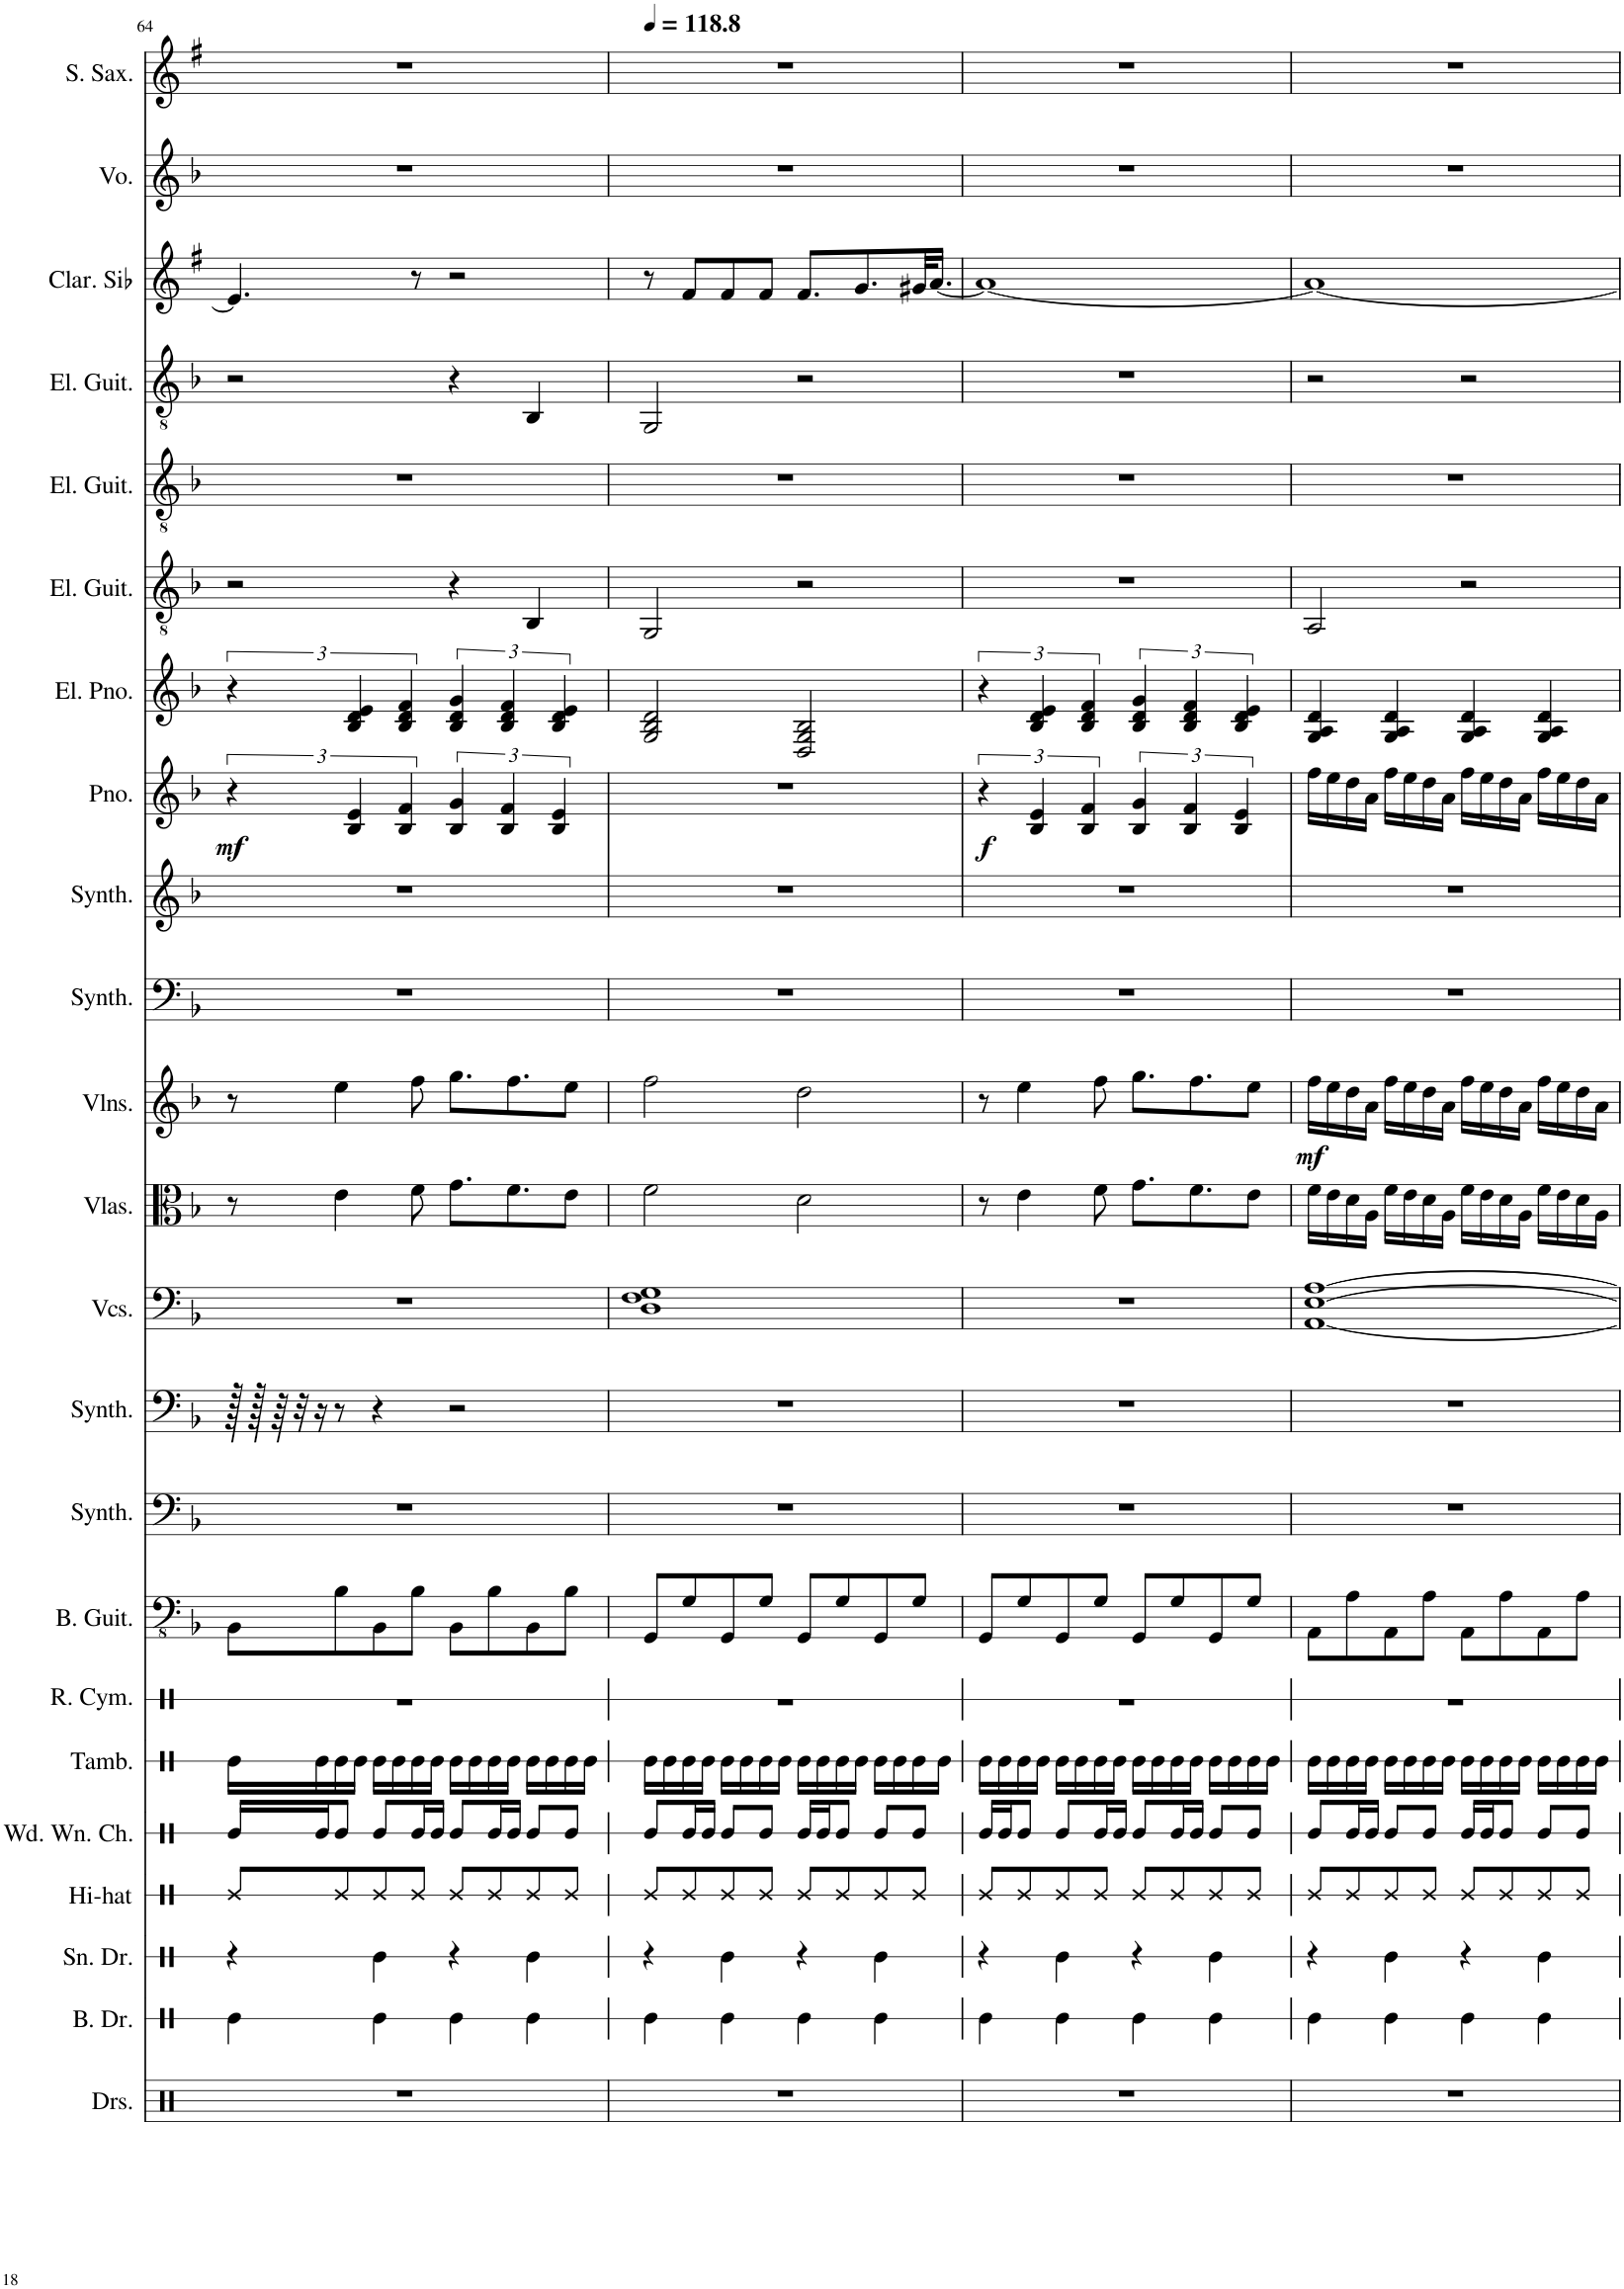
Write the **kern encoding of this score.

**kern	**kern	**kern	**kern	**kern	**kern	**kern	**kern	**kern	**kern	**kern	**kern	**kern	**dynam	**kern	**kern	**kern	**dynam	**kern	**kern	**kern	**kern	**kern	**kern	**kern
*part23	*part22	*part21	*part20	*part19	*part18	*part17	*part16	*part15	*part14	*part13	*part12	*part11	*part11	*part10	*part9	*part8	*part8	*part7	*part6	*part5	*part4	*part3	*part2	*part1
*staff23	*staff22	*staff21	*staff20	*staff19	*staff18	*staff17	*staff16	*staff15	*staff14	*staff13	*staff12	*staff11	*staff11	*staff10	*staff9	*staff8	*staff8	*staff7	*staff6	*staff5	*staff4	*staff3	*staff2	*staff1
*I"Drumset	*I"Bass Drum	*I"Snare Drum	*I"Hi-hat	*I"Wooden Wind Chimes	*I"Tambourine	*I"Ride Cymbal	*I"Bass Guitar	*I"Brass Synthesizer	*I"Brass Synthesizer	*I"Violoncellos	*I"Violas	*I"Violins	*	*I"Sweep Synthesizer	*I"Sci-fi Synthesizer	*I"Piano	*	*I"Electric Piano	*I"Electric Guitar	*I"Electric Guitar	*I"Electric Guitar	*I"Clarinette en Sib	*I"Voice	*I"Soprano Saxophone
*I'Drs.	*I'B. Dr.	*I'Sn. Dr.	*I'Hi-hat	*I'Wd. Wn. Ch.	*I'Tamb.	*I'R. Cym.	*I'B. Guit.	*I'Synth.	*I'Synth.	*I'Vcs.	*I'Vlas.	*I'Vlns.	*	*I'Synth.	*I'Synth.	*I'Pno.	*	*I'El. Pno.	*I'El. Guit.	*I'El. Guit.	*I'El. Guit.	*I'Clar. Sib	*I'Vo.	*I'S. Sax.
!!LO:PB:g=z
*clefX	*clefX	*clefX	*clefX	*clefX	*clefX	*clefX	*clefFv4	*clefF4	*clefF4	*clefF4	*clefC3	*clefG2	*	*clefF4	*clefG2	*clefG2	*	*clefG2	*clefGv2	*clefGv2	*clefGv2	*clefG2	*clefG2	*clefG2
*	*	*	*	*	*	*	*	*	*	*	*	*	*	*	*	*	*	*	*	*	*	*Trd1c2	*	*Trd1c2
*k[]	*k[]	*k[]	*k[]	*k[]	*k[]	*k[]	*k[b-]	*k[b-]	*k[b-]	*k[b-]	*k[b-]	*k[b-]	*	*k[b-]	*k[b-]	*k[b-]	*	*k[b-]	*k[b-]	*k[b-]	*k[b-]	*k[f#]	*k[b-]	*k[f#]
*M4/4	*M4/4	*M4/4	*M4/4	*M4/4	*M4/4	*M4/4	*M4/4	*M4/4	*M4/4	*M4/4	*M4/4	*M4/4	*	*M4/4	*M4/4	*M4/4	*	*M4/4	*M4/4	*M4/4	*M4/4	*M4/4	*M4/4	*M4/4
=64	=64	=64	=64	=64	=64	=64	=64	=64	=64	=64	=64	=64	=64	=64	=64	=64	=64	=64	=64	=64	=64	=64	=64	=64
!	!	!	!	!	!	!	!	!	!	!	!	!	!	!	!	!	!LO:DY:b	!	!	!	!	!	!	!
1r	4Re\	4r	8Re/L	16Re/LL	16Re\LL	1r	8BBB-\L	1r	128r	1r	8r	8r	.	1r	1r	6r	mf	6r	2r	1r	2r	4.e-/]	1r	1r
.	.	.	.	.	.	.	.	.	128r	.	.	.	.	.	.	.	.	.	.	.	.	.	.	.
.	.	.	.	.	.	.	.	.	64r	.	.	.	.	.	.	.	.	.	.	.	.	.	.	.
.	.	.	.	.	.	.	.	.	32r	.	.	.	.	.	.	.	.	.	.	.	.	.	.	.
.	.	.	.	16Re/J	16Re\	.	.	.	16r	.	.	.	.	.	.	.	.	.	.	.	.	.	.	.
.	.	.	8Re/	8Re/J	16Re\	.	8BB-\	.	8r	.	4e\	4ee\	.	.	.	.	.	.	.	.	.	.	.	.
.	.	.	.	.	.	.	.	.	.	.	.	.	.	.	.	6B-/ 6e/	.	6B-/ 6d/ 6e/	.	.	.	.	.	.
.	.	.	.	.	16Re\JJ	.	.	.	.	.	.	.	.	.	.	.	.	.	.	.	.	.	.	.
.	4Re\	4Re\	8Re/	8Re/L	16Re\LL	.	8BBB-\	.	4r	.	.	.	.	.	.	.	.	.	.	.	.	.	.	.
.	.	.	.	.	16Re\	.	.	.	.	.	.	.	.	.	.	.	.	.	.	.	.	.	.	.
.	.	.	.	.	.	.	.	.	.	.	.	.	.	.	.	6B-/ 6f/	.	6B-/ 6d/ 6f/	.	.	.	.	.	.
.	.	.	8Re/J	16Re/L	16Re\	.	8BB-\J	.	.	.	8f\	8ff\	.	.	.	.	.	.	.	.	.	8r	.	.
.	.	.	.	16Re/JJ	16Re\JJ	.	.	.	.	.	.	.	.	.	.	.	.	.	.	.	.	.	.	.
.	4Re\	4r	8Re/L	8Re/L	16Re\LL	.	8BBB-\L	.	2r	.	8.g\L	8.gg\L	.	.	.	6B-/ 6g/	.	6B-/ 6d/ 6g/	4r	.	4r	2r	.	.
.	.	.	.	.	16Re\	.	.	.	.	.	.	.	.	.	.	.	.	.	.	.	.	.	.	.
.	.	.	8Re/	16Re/L	16Re\	.	8BB-\	.	.	.	.	.	.	.	.	.	.	.	.	.	.	.	.	.
.	.	.	.	.	.	.	.	.	.	.	.	.	.	.	.	6B-/ 6f/	.	6B-/ 6d/ 6f/	.	.	.	.	.	.
.	.	.	.	16Re/JJ	16Re\JJ	.	.	.	.	.	8.f\	8.ff\	.	.	.	.	.	.	.	.	.	.	.	.
.	4Re\	4Re\	8Re/	8Re/L	16Re\LL	.	8BBB-\	.	.	.	.	.	.	.	.	.	.	.	4BB-/	.	4BB-/	.	.	.
.	.	.	.	.	16Re\	.	.	.	.	.	.	.	.	.	.	.	.	.	.	.	.	.	.	.
.	.	.	.	.	.	.	.	.	.	.	.	.	.	.	.	6B-/ 6e/	.	6B-/ 6d/ 6e/	.	.	.	.	.	.
.	.	.	8Re/J	8Re/J	16Re\	.	8BB-\J	.	.	.	8e\J	8ee\J	.	.	.	.	.	.	.	.	.	.	.	.
.	.	.	.	.	16Re\JJ	.	.	.	.	.	.	.	.	.	.	.	.	.	.	.	.	.	.	.
=65	=65	=65	=65	=65	=65	=65	=65	=65	=65	=65	=65	=65	=65	=65	=65	=65	=65	=65	=65	=65	=65	=65	=65	=65
*	*	*	*	*	*	*	*	*	*	*	*	*	*	*	*	*	*	*	*	*	*	*	*	*MM119
1r	4Re\	4r	8Re/L	8Re/L	16Re\LL	1r	8GGG/L	1r	1r	1D 1F 1G	2f\	2ff\	.	1r	1r	1r	.	2G/ 2B-/ 2d/	2GG/	1r	2GG/	8r	1r	1r
.	.	.	.	.	16Re\	.	.	.	.	.	.	.	.	.	.	.	.	.	.	.	.	.	.	.
.	.	.	8Re/	16Re/L	16Re\	.	8GG/	.	.	.	.	.	.	.	.	.	.	.	.	.	.	8f#/L	.	.
.	.	.	.	16Re/JJ	16Re\JJ	.	.	.	.	.	.	.	.	.	.	.	.	.	.	.	.	.	.	.
.	4Re\	4Re\	8Re/	8Re/L	16Re\LL	.	8GGG/	.	.	.	.	.	.	.	.	.	.	.	.	.	.	8f#/	.	.
.	.	.	.	.	16Re\	.	.	.	.	.	.	.	.	.	.	.	.	.	.	.	.	.	.	.
.	.	.	8Re/J	8Re/J	16Re\	.	8GG/J	.	.	.	.	.	.	.	.	.	.	.	.	.	.	8f#/J	.	.
.	.	.	.	.	16Re\JJ	.	.	.	.	.	.	.	.	.	.	.	.	.	.	.	.	.	.	.
.	4Re\	4r	8Re/L	16Re/LL	16Re\LL	.	8GGG/L	.	.	.	2d\	2dd\	.	.	.	.	.	2D/ 2G/ 2B-/	2r	.	2r	8.f#/L	.	.
.	.	.	.	16Re/J	16Re\	.	.	.	.	.	.	.	.	.	.	.	.	.	.	.	.	.	.	.
.	.	.	8Re/	8Re/J	16Re\	.	8GG/	.	.	.	.	.	.	.	.	.	.	.	.	.	.	.	.	.
.	.	.	.	.	16Re\JJ	.	.	.	.	.	.	.	.	.	.	.	.	.	.	.	.	8.g/	.	.
.	4Re\	4Re\	8Re/	8Re/L	16Re\LL	.	8GGG/	.	.	.	.	.	.	.	.	.	.	.	.	.	.	.	.	.
.	.	.	.	.	16Re\	.	.	.	.	.	.	.	.	.	.	.	.	.	.	.	.	.	.	.
.	.	.	8Re/J	8Re/J	16Re\	.	8GG/J	.	.	.	.	.	.	.	.	.	.	.	.	.	.	32g#X/KL	.	.
.	.	.	.	.	.	.	.	.	.	.	.	.	.	.	.	.	.	.	.	.	.	[16.a/JJ	.	.
.	.	.	.	.	16Re\JJ	.	.	.	.	.	.	.	.	.	.	.	.	.	.	.	.	.	.	.
=66	=66	=66	=66	=66	=66	=66	=66	=66	=66	=66	=66	=66	=66	=66	=66	=66	=66	=66	=66	=66	=66	=66	=66	=66
!	!	!	!	!	!	!	!	!	!	!	!	!	!	!	!	!	!LO:DY:b	!	!	!	!	!	!	!
1r	4Re\	4r	8Re/L	16Re/LL	16Re\LL	1r	8GGG/L	1r	1r	1r	8r	8r	.	1r	1r	6r	f	6r	1r	1r	1r	1a_	1r	1r
.	.	.	.	16Re/J	16Re\	.	.	.	.	.	.	.	.	.	.	.	.	.	.	.	.	.	.	.
.	.	.	8Re/	8Re/J	16Re\	.	8GG/	.	.	.	4e\	4ee\	.	.	.	.	.	.	.	.	.	.	.	.
.	.	.	.	.	.	.	.	.	.	.	.	.	.	.	.	6B-/ 6e/	.	6B-/ 6d/ 6e/	.	.	.	.	.	.
.	.	.	.	.	16Re\JJ	.	.	.	.	.	.	.	.	.	.	.	.	.	.	.	.	.	.	.
.	4Re\	4Re\	8Re/	8Re/L	16Re\LL	.	8GGG/	.	.	.	.	.	.	.	.	.	.	.	.	.	.	.	.	.
.	.	.	.	.	16Re\	.	.	.	.	.	.	.	.	.	.	.	.	.	.	.	.	.	.	.
.	.	.	.	.	.	.	.	.	.	.	.	.	.	.	.	6B-/ 6f/	.	6B-/ 6d/ 6f/	.	.	.	.	.	.
.	.	.	8Re/J	16Re/L	16Re\	.	8GG/J	.	.	.	8f\	8ff\	.	.	.	.	.	.	.	.	.	.	.	.
.	.	.	.	16Re/JJ	16Re\JJ	.	.	.	.	.	.	.	.	.	.	.	.	.	.	.	.	.	.	.
.	4Re\	4r	8Re/L	8Re/L	16Re\LL	.	8GGG/L	.	.	.	8.g\L	8.gg\L	.	.	.	6B-/ 6g/	.	6B-/ 6d/ 6g/	.	.	.	.	.	.
.	.	.	.	.	16Re\	.	.	.	.	.	.	.	.	.	.	.	.	.	.	.	.	.	.	.
.	.	.	8Re/	16Re/L	16Re\	.	8GG/	.	.	.	.	.	.	.	.	.	.	.	.	.	.	.	.	.
.	.	.	.	.	.	.	.	.	.	.	.	.	.	.	.	6B-/ 6f/	.	6B-/ 6d/ 6f/	.	.	.	.	.	.
.	.	.	.	16Re/JJ	16Re\JJ	.	.	.	.	.	8.f\	8.ff\	.	.	.	.	.	.	.	.	.	.	.	.
.	4Re\	4Re\	8Re/	8Re/L	16Re\LL	.	8GGG/	.	.	.	.	.	.	.	.	.	.	.	.	.	.	.	.	.
.	.	.	.	.	16Re\	.	.	.	.	.	.	.	.	.	.	.	.	.	.	.	.	.	.	.
.	.	.	.	.	.	.	.	.	.	.	.	.	.	.	.	6B-/ 6e/	.	6B-/ 6d/ 6e/	.	.	.	.	.	.
.	.	.	8Re/J	8Re/J	16Re\	.	8GG/J	.	.	.	8e\J	8ee\J	.	.	.	.	.	.	.	.	.	.	.	.
.	.	.	.	.	16Re\JJ	.	.	.	.	.	.	.	.	.	.	.	.	.	.	.	.	.	.	.
=67	=67	=67	=67	=67	=67	=67	=67	=67	=67	=67	=67	=67	=67	=67	=67	=67	=67	=67	=67	=67	=67	=67	=67	=67
!	!	!	!	!	!	!	!	!	!	!	!	!	!LO:DY:b	!	!	!	!	!	!	!	!	!	!	!
1r	4Re\	4r	8Re/L	8Re/L	16Re\LL	1r	8AAA\L	1r	1r	[1AA [1E [1A	16f\LL	16ff\LL	mf	1r	1r	16ff\LL	.	4G/ 4A/ 4d/	2AA/	1r	2r	1a_	1r	1r
.	.	.	.	.	16Re\	.	.	.	.	.	16e\	16ee\	.	.	.	16ee\	.	.	.	.	.	.	.	.
.	.	.	8Re/	16Re/L	16Re\	.	8AA\	.	.	.	16d\	16dd\	.	.	.	16dd\	.	.	.	.	.	.	.	.
.	.	.	.	16Re/JJ	16Re\JJ	.	.	.	.	.	16A\JJ	16a\JJ	.	.	.	16a\JJ	.	.	.	.	.	.	.	.
.	4Re\	4Re\	8Re/	8Re/L	16Re\LL	.	8AAA\	.	.	.	16f\LL	16ff\LL	.	.	.	16ff\LL	.	4G/ 4A/ 4d/	.	.	.	.	.	.
.	.	.	.	.	16Re\	.	.	.	.	.	16e\	16ee\	.	.	.	16ee\	.	.	.	.	.	.	.	.
.	.	.	8Re/J	8Re/J	16Re\	.	8AA\J	.	.	.	16d\	16dd\	.	.	.	16dd\	.	.	.	.	.	.	.	.
.	.	.	.	.	16Re\JJ	.	.	.	.	.	16A\JJ	16a\JJ	.	.	.	16a\JJ	.	.	.	.	.	.	.	.
.	4Re\	4r	8Re/L	16Re/LL	16Re\LL	.	8AAA\L	.	.	.	16f\LL	16ff\LL	.	.	.	16ff\LL	.	4G/ 4A/ 4d/	2r	.	2r	.	.	.
.	.	.	.	16Re/J	16Re\	.	.	.	.	.	16e\	16ee\	.	.	.	16ee\	.	.	.	.	.	.	.	.
.	.	.	8Re/	8Re/J	16Re\	.	8AA\	.	.	.	16d\	16dd\	.	.	.	16dd\	.	.	.	.	.	.	.	.
.	.	.	.	.	16Re\JJ	.	.	.	.	.	16A\JJ	16a\JJ	.	.	.	16a\JJ	.	.	.	.	.	.	.	.
.	4Re\	4Re\	8Re/	8Re/L	16Re\LL	.	8AAA\	.	.	.	16f\LL	16ff\LL	.	.	.	16ff\LL	.	4G/ 4A/ 4d/	.	.	.	.	.	.
.	.	.	.	.	16Re\	.	.	.	.	.	16e\	16ee\	.	.	.	16ee\	.	.	.	.	.	.	.	.
.	.	.	8Re/J	8Re/J	16Re\	.	8AA\J	.	.	.	16d\	16dd\	.	.	.	16dd\	.	.	.	.	.	.	.	.
.	.	.	.	.	16Re\JJ	.	.	.	.	.	16A\JJ	16a\JJ	.	.	.	16a\JJ	.	.	.	.	.	.	.	.
=	=	=	=	=	=	=	=	=	=	=	=	=	=	=	=	=	=	=	=	=	=	=	=	=
*-	*-	*-	*-	*-	*-	*-	*-	*-	*-	*-	*-	*-	*-	*-	*-	*-	*-	*-	*-	*-	*-	*-	*-	*-
